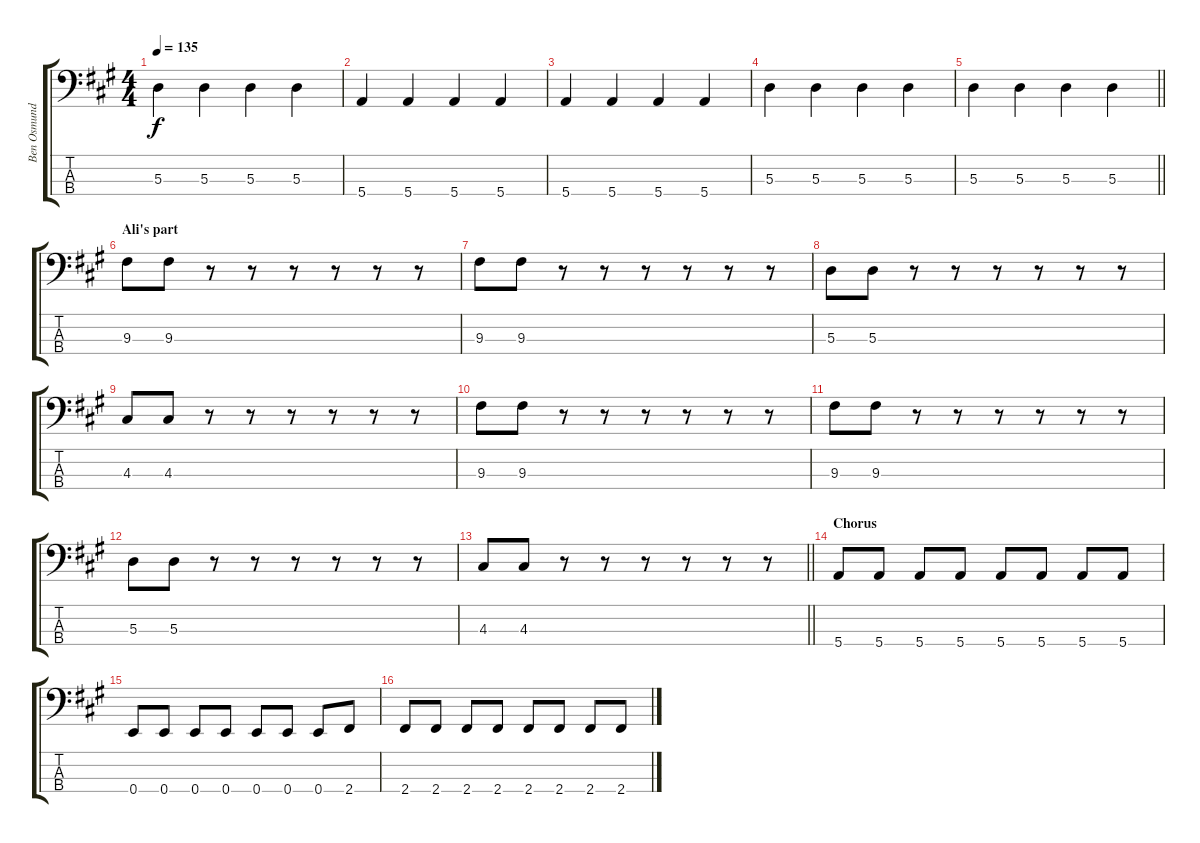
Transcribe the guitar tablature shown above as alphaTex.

\track ("Ben Osmundson - Bass" "Ben Osmund") {instrument electricbassfinger}
\staff {score tabs}
\tuning (G2 D2 A1 E1) {hide}
\ts (4 4)
\tempo 135
\clef f4
\ks a
5.3.4{dy f} 5.3.4 5.3.4 5.3.4 |
5.4.4 5.4.4 5.4.4 5.4.4 |
5.4.4 5.4.4 5.4.4 5.4.4 |
5.3.4 5.3.4 5.3.4 5.3.4 |
\barLineRight lightlight
5.3.4 5.3.4 5.3.4 5.3.4 |
\section ("" "Ali's part")
9.3.8 9.3.8 r.8 r.8 r.8 r.8 r.8 r.8 |
9.3.8 9.3.8 r.8 r.8 r.8 r.8 r.8 r.8 |
5.3.8 5.3.8 r.8 r.8 r.8 r.8 r.8 r.8 |
4.3.8 4.3.8 r.8 r.8 r.8 r.8 r.8 r.8 |
9.3.8 9.3.8 r.8 r.8 r.8 r.8 r.8 r.8 |
9.3.8 9.3.8 r.8 r.8 r.8 r.8 r.8 r.8 |
5.3.8 5.3.8 r.8 r.8 r.8 r.8 r.8 r.8 |
\barLineRight lightlight
4.3.8 4.3.8 r.8 r.8 r.8 r.8 r.8 r.8 |
\section ("" "Chorus")
5.4.8 5.4.8 5.4.8 5.4.8 5.4.8 5.4.8 5.4.8 5.4.8 |
0.4.8 0.4.8 0.4.8 0.4.8 0.4.8 0.4.8 0.4.8 2.4.8 |
2.4.8 2.4.8 2.4.8 2.4.8 2.4.8 2.4.8 2.4.8 2.4.8
